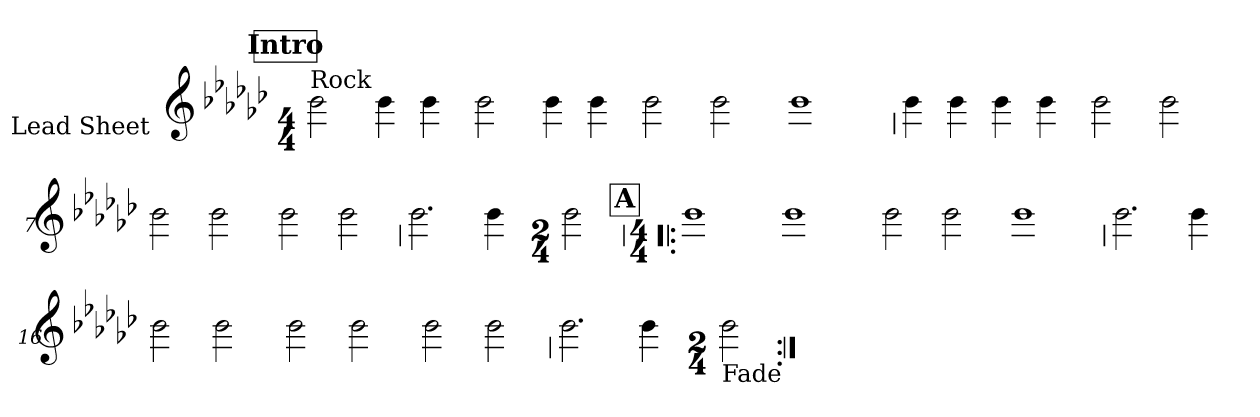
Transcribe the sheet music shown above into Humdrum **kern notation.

**kern
*part1
*staff1
*I"Lead Sheet
*stria0
*clefG2
*k[b-e-a-d-g-c-]
*G-:
*M4/4
*MM68
!!LO:REH:place=s1:a:t=Intro
=1||
!LO:TX:a:t=Rock
2b-
4b-
4b-
=2-
2b-
4b-
4b-
=3-
2b-
2b-
=4-
1b-
!!LO:LB:g=z
=5
4b-
4b-
4b-
4b-
=6-
2b-
2b-
=7-
2b-
2b-
=8-
2b-
2b-
!!LO:LB:g=z
=9
2.b-
4b-
=10-
*M2/4
2b-
!!LO:LB:g=z
!!LO:REH:place=s1:a:t=A
=11!|:
*M4/4
1b-
=12-
1b-
=13-
2b-
2b-
=14-
1b-
!!LO:LB:g=z
=15
2.b-
4b-
=16-
2b-
2b-
=17-
2b-
2b-
=18-
2b-
2b-
!!LO:LB:g=z
=19
2.b-
4b-
=20-
*M2/4
!LO:TX:b:t=Fade
2b-
=:|!
*-
